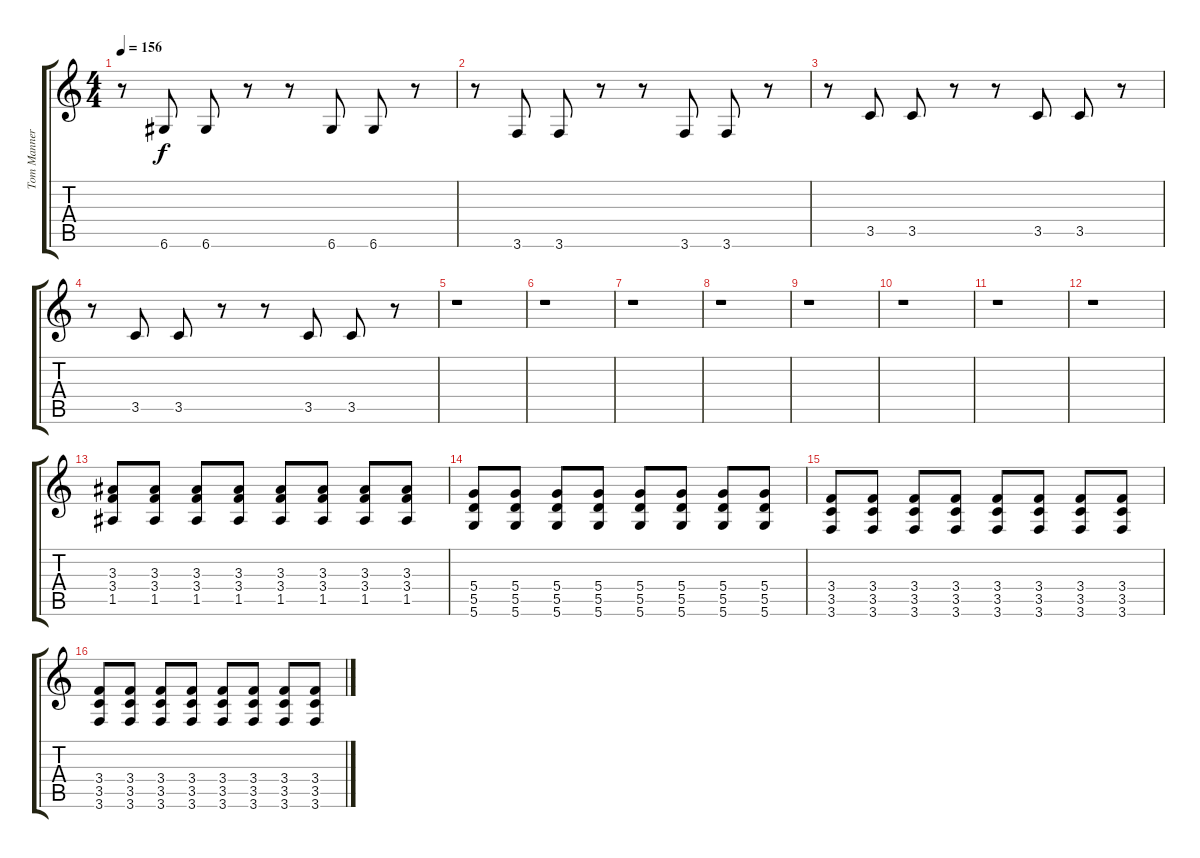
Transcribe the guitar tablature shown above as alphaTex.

\track ("Tom Manners" "Tom Manner") {instrument distortionguitar}
\staff {score tabs}
\tuning (E4 B3 G3 D3 A2 D2) {hide}
\ts (4 4)
\tempo 156
\clef g2
\ks c
r.8{dy f} 6.6.8 6.6.8 r.8 r.8 6.6.8 6.6.8 r.8 |
r.8 3.6.8 3.6.8 r.8 r.8 3.6.8 3.6.8 r.8 |
r.8 3.5.8 3.5.8 r.8 r.8 3.5.8 3.5.8 r.8 |
r.8 3.5.8 3.5.8 r.8 r.8 3.5.8 3.5.8 r.8 |
r.1 |
r.1 |
r.1 |
r.1 |
r.1 |
r.1 |
r.1 |
r.1 |
(3.3 3.4 1.5).8 (3.3 3.4 1.5).8 (3.3 3.4 1.5).8 (3.3 3.4 1.5).8 (3.3 3.4 1.5).8 (3.3 3.4 1.5).8 (3.3 3.4 1.5).8 (3.3 3.4 1.5).8 |
(5.4 5.5 5.6).8 (5.4 5.5 5.6).8 (5.4 5.5 5.6).8 (5.4 5.5 5.6).8 (5.4 5.5 5.6).8 (5.4 5.5 5.6).8 (5.4 5.5 5.6).8 (5.4 5.5 5.6).8 |
(3.4 3.5 3.6).8 (3.4 3.5 3.6).8 (3.4 3.5 3.6).8 (3.4 3.5 3.6).8 (3.4 3.5 3.6).8 (3.4 3.5 3.6).8 (3.4 3.5 3.6).8 (3.4 3.5 3.6).8 |
(3.4 3.5 3.6).8 (3.4 3.5 3.6).8 (3.4 3.5 3.6).8 (3.4 3.5 3.6).8 (3.4 3.5 3.6).8 (3.4 3.5 3.6).8 (3.4 3.5 3.6).8 (3.4 3.5 3.6).8
